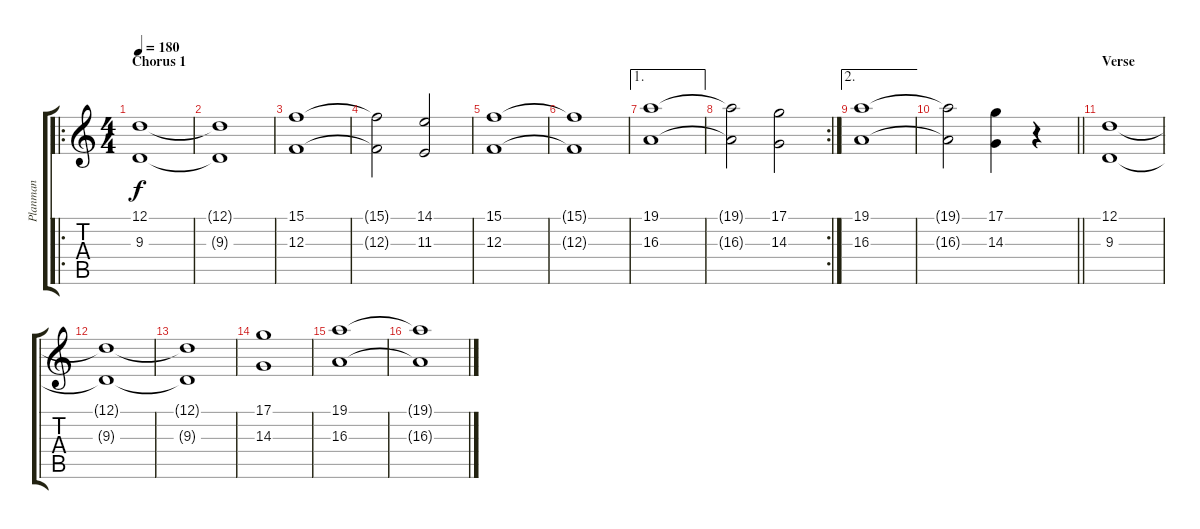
\track ("Planman" "Planman") {instrument stringensemble2}
\staff {score tabs}
\tuning (D4 A3 F3 C3 G2 D2) {hide}
\ro
\ts (4 4)
\section ("" "Chorus 1")
\tempo 180
\clef g2
\ks c
(12.1 9.3).1{dy f} |
(12.1{t} 9.3{t}).1 |
(15.1 12.3).1 |
(15.1{t} 12.3{t}).2 (14.1 11.3).2 |
(15.1 12.3).1 |
(15.1{t} 12.3{t}).1 |
\ae 1
(19.1 16.3).1 |
\rc 2
(19.1{t} 16.3{t}).2 (17.1 14.3).2 |
\ae 2
(19.1 16.3).1 |
\barLineRight lightlight
(19.1{t} 16.3{t}).2 (17.1 14.3).4 r.4 |
\section ("" "Verse")
(12.1 9.3).1 |
(12.1{t} 9.3{t}).1 |
(12.1{t} 9.3{t}).1 |
(17.1 14.3).1 |
(19.1 16.3).1 |
(19.1{t} 16.3{t}).1
